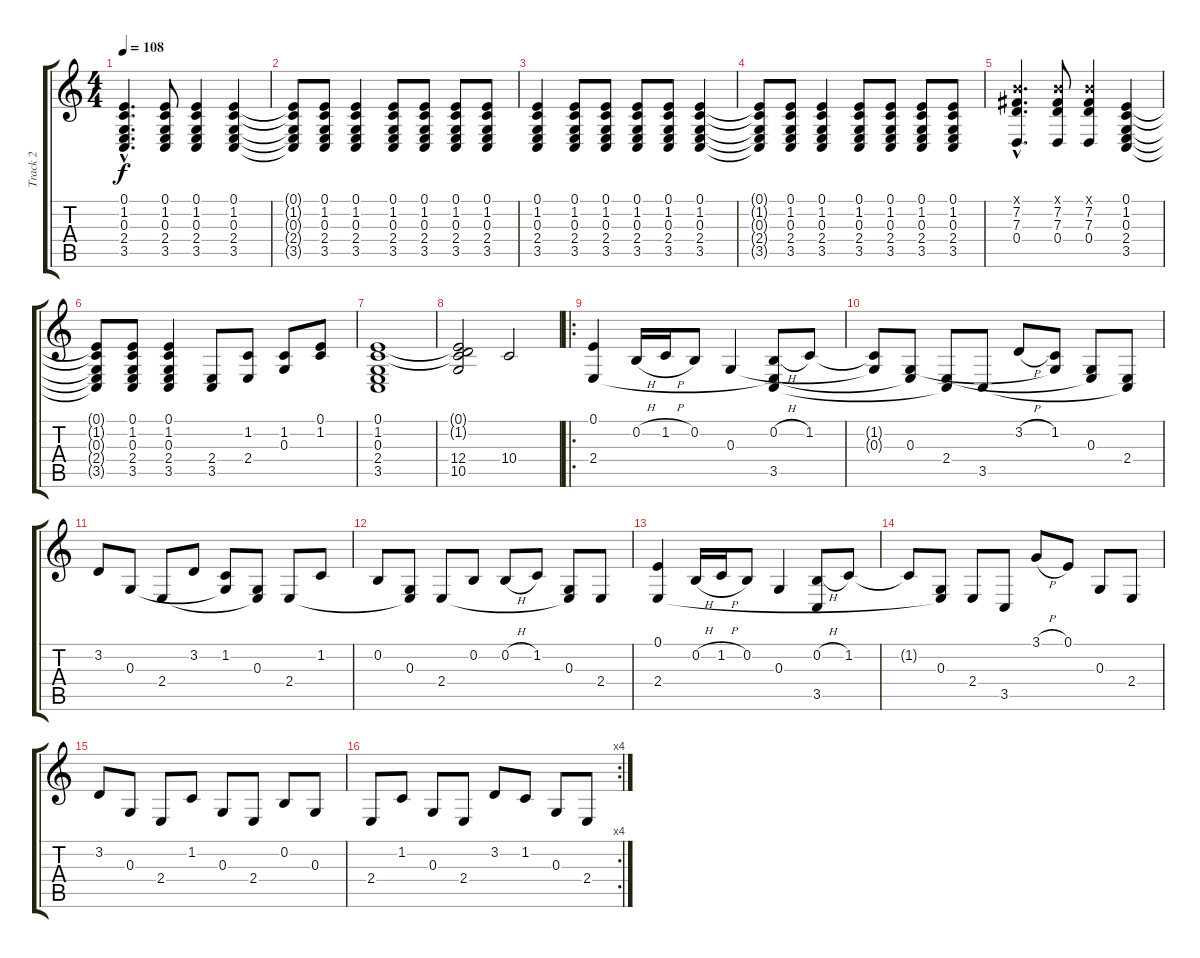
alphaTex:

\track ("Track 2" "Track 2") {instrument synthstrings2}
\staff {score tabs}
\tuning (E4 B3 G3 D3 A2 E2) {hide}
\ts (4 4)
\tempo 108
\clef g2
\ks c
(0.1{hac} 1.2{hac} 0.3{hac} 2.4{hac} 3.5{hac}).4{d dy f} (0.1 1.2 0.3 2.4 3.5).8 (0.1 1.2 0.3 2.4 3.5).4 (0.1 1.2 0.3 2.4 3.5).4 |
(0.1{t} 1.2{t} 0.3{t} 2.4{t} 3.5{t}).8 (0.1 1.2 0.3 2.4 3.5).8 (0.1 1.2 0.3 2.4 3.5).4 (0.1 1.2 0.3 2.4 3.5).8 (0.1 1.2 0.3 2.4 3.5).8 (0.1 1.2 0.3 2.4 3.5).8 (0.1 1.2 0.3 2.4 3.5).8 |
(0.1 1.2 0.3 2.4 3.5).4 (0.1 1.2 0.3 2.4 3.5).8 (0.1 1.2 0.3 2.4 3.5).8 (0.1 1.2 0.3 2.4 3.5).8 (0.1 1.2 0.3 2.4 3.5).8 (0.1 1.2 0.3 2.4 3.5).4 |
(0.1{t} 1.2{t} 0.3{t} 2.4{t} 3.5{t}).8 (0.1 1.2 0.3 2.4 3.5).8 (0.1 1.2 0.3 2.4 3.5).4 (0.1 1.2 0.3 2.4 3.5).8 (0.1 1.2 0.3 2.4 3.5).8 (0.1 1.2 0.3 2.4 3.5).8 (0.1 1.2 0.3 2.4 3.5).8 |
(7.1{hac x} 7.2{hac} 7.3{hac} 0.4{hac}).4{d} (7.1{x} 7.2 7.3 0.4).8 (7.1{x} 7.2 7.3 0.4).4 (0.1 1.2 0.3 2.4 3.5).4 |
(0.1{t} 1.2{t} 0.3{t} 2.4{t} 3.5{t}).8 (0.1 1.2 0.3 2.4 3.5).8 (0.1 1.2 0.3 2.4 3.5).4 (2.4 3.5).8 (1.2 2.4).8 (1.2 0.3).8 (0.1 1.2).8 |
(0.1 1.2 0.3 2.4 3.5).1 |
(0.1{t} 1.2{t} 12.4 10.5).2 10.4.2 |
\ro
(0.1 2.4).4 0.2{h}.16 1.2{h}.16 0.2.8 0.3.4 (0.2{h} 2.4{t} 3.5).8 1.2.8 |
(1.2{t} 0.3{t}).8 (0.3 2.4{t}).8 (2.4 3.5{t}).8 3.5.8 3.2{h}.8 (1.2 0.3{t}).8 (0.3 2.4{t}).8 (2.4 3.5{t}).8 |
3.2.8 0.3.8 2.4.8 3.2.8 (1.2 0.3{t}).8 (0.3 2.4{t}).8 2.4.8 1.2.8 |
0.2.8 (0.3 2.4{t}).8 2.4.8 0.2.8 0.2{h}.8 1.2.8 (0.3 2.4{t}).8 2.4.8 |
(0.1 2.4).4 0.2{h}.16 1.2{h}.16 0.2.8 0.3.4 (0.2{h} 3.5).8 1.2.8 |
1.2{t}.8 (0.3 2.4{t}).8 2.4.8 3.5.8 3.1{h}.8 0.1.8 0.3.8 2.4.8 |
3.2.8 0.3.8 2.4.8 1.2.8 0.3.8 2.4.8 0.2.8 0.3.8 |
\rc 4
2.4.8 1.2.8 0.3.8 2.4.8 3.2.8 1.2.8 0.3.8 2.4.8
